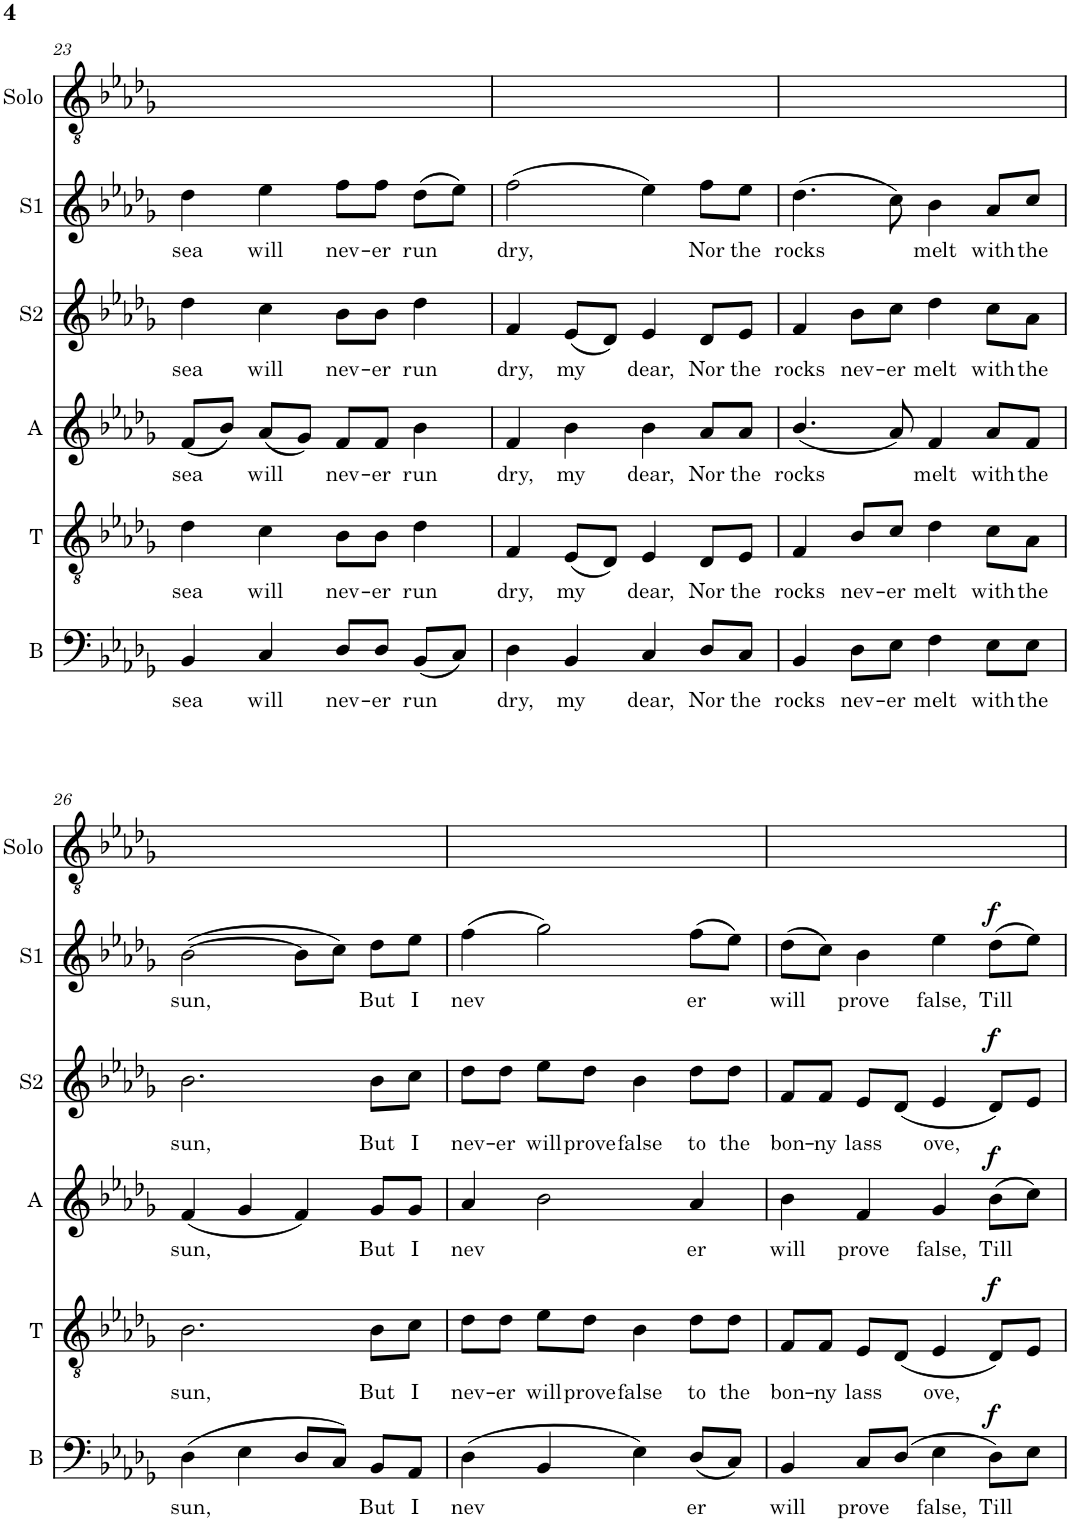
**kern	**text	**dynam	**kern	**text	**dynam	**kern	**text	**dynam	**kern	**text	**dynam	**kern	**text	**dynam	**kern
*part6	*part6	*part6	*part5	*part5	*part5	*part4	*part4	*part4	*part3	*part3	*part3	*part2	*part2	*part2	*part1
*staff6	*staff6	*staff6	*staff5	*staff5	*staff5	*staff4	*staff4	*staff4	*staff3	*staff3	*staff3	*staff2	*staff2	*staff2	*staff1
*I"B	*	*	*I"T	*	*	*I"A	*	*	*I"S2	*	*	*I"S1	*	*	*I"Solo
*I'B	*	*	*I'T	*	*	*I'A	*	*	*I'S2	*	*	*I'S1	*	*	*I'Solo
!!LO:PB:g=z
*clefF4	*	*	*clefGv2	*	*	*clefG2	*	*	*clefG2	*	*	*clefG2	*	*	*clefGv2
*k[b-e-a-d-g-]	*	*	*k[b-e-a-d-g-]	*	*	*k[b-e-a-d-g-]	*	*	*k[b-e-a-d-g-]	*	*	*k[b-e-a-d-g-]	*	*	*k[b-e-a-d-g-]
*D-:	*	*	*D-:	*	*	*D-:	*	*	*D-:	*	*	*D-:	*	*	*D-:
*M4/4	*	*	*M4/4	*	*	*M4/4	*	*	*M4/4	*	*	*M4/4	*	*	*M4/4
=23	=23	=23	=23	=23	=23	=23	=23	=23	=23	=23	=23	=23	=23	=23	=23
!	!LO:LY:b	!	!	!LO:LY:b	!	!	!LO:LY:b	!	!	!LO:LY:b	!	!	!LO:LY:b	!	!
4BB-/	sea	.	4d-\	sea	.	(<8f/L	sea	.	4dd-\	sea	.	4dd-\	sea	.	1ryy
.	.	.	.	.	.	8b-/J)	.	.	.	.	.	.	.	.	.
!	!LO:LY:b	!	!	!LO:LY:b	!	!	!LO:LY:b	!	!	!LO:LY:b	!	!	!LO:LY:b	!	!
4C/	will	.	4c\	will	.	(<8a-/L	will	.	4cc\	will	.	4ee-\	will	.	.
.	.	.	.	.	.	8g-/J)	.	.	.	.	.	.	.	.	.
!	!LO:LY:b	!	!	!LO:LY:b	!	!	!LO:LY:b	!	!	!LO:LY:b	!	!	!LO:LY:b	!	!
8D-/L	nev-	.	8B-\L	nev-	.	8f/L	nev-	.	8b-\L	nev-	.	8ff\L	nev-	.	.
!	!LO:LY:b	!	!	!LO:LY:b	!	!	!LO:LY:b	!	!	!LO:LY:b	!	!	!LO:LY:b	!	!
8D-/J	-er	.	8B-\J	-er	.	8f/J	-er	.	8b-\J	-er	.	8ff\J	-er	.	.
!	!LO:LY:b	!	!	!LO:LY:b	!	!	!LO:LY:b	!	!	!LO:LY:b	!	!	!LO:LY:b	!	!
(<8BB-/L	run	.	4d-\	run	.	4b-\	run	.	4dd-\	run	.	(>8dd-\L	run	.	.
8C/J)	.	.	.	.	.	.	.	.	.	.	.	8ee-\J)	.	.	.
=24	=24	=24	=24	=24	=24	=24	=24	=24	=24	=24	=24	=24	=24	=24	=24
!	!LO:LY:b	!	!	!LO:LY:b	!	!	!LO:LY:b	!	!	!LO:LY:b	!	!	!LO:LY:b	!	!
4D-\	dry,	.	4F/	dry,	.	4f/	dry,	.	4f/	dry,	.	(>2ff\	dry,	.	1ryy
!	!LO:LY:b	!	!	!LO:LY:b	!	!	!LO:LY:b	!	!	!LO:LY:b	!	!	!	!	!
4BB-/	my	.	(<8E-/L	my	.	4b-\	my	.	(<8e-/L	my	.	.	.	.	.
.	.	.	8D-/J)	.	.	.	.	.	8d-/J)	.	.	.	.	.	.
!	!LO:LY:b	!	!	!LO:LY:b	!	!	!LO:LY:b	!	!	!LO:LY:b	!	!	!	!	!
4C/	dear,	.	4E-/	dear,	.	4b-\	dear,	.	4e-/	dear,	.	4ee-\)	.	.	.
!	!LO:LY:b	!	!	!LO:LY:b	!	!	!LO:LY:b	!	!	!LO:LY:b	!	!	!LO:LY:b	!	!
8D-/L	Nor	.	8D-/L	Nor	.	8a-/L	Nor	.	8d-/L	Nor	.	8ff\L	Nor	.	.
!	!LO:LY:b	!	!	!LO:LY:b	!	!	!LO:LY:b	!	!	!LO:LY:b	!	!	!LO:LY:b	!	!
8C/J	the	.	8E-/J	the	.	8a-/J	the	.	8e-/J	the	.	8ee-\J	the	.	.
=25	=25	=25	=25	=25	=25	=25	=25	=25	=25	=25	=25	=25	=25	=25	=25
!	!LO:LY:b	!	!	!LO:LY:b	!	!	!LO:LY:b	!	!	!LO:LY:b	!	!	!LO:LY:b	!	!
4BB-/	rocks	.	4F/	rocks	.	(<4.b-/	rocks	.	4f/	rocks	.	(>4.dd-\	rocks	.	1ryy
!	!LO:LY:b	!	!	!LO:LY:b	!	!	!	!	!	!LO:LY:b	!	!	!	!	!
8D-\L	nev-	.	8B-/L	nev-	.	.	.	.	8b-\L	nev-	.	.	.	.	.
!	!LO:LY:b	!	!	!LO:LY:b	!	!	!	!	!	!LO:LY:b	!	!	!	!	!
8E-\J	-er	.	8c/J	-er	.	8a-/)	.	.	8cc\J	-er	.	8cc\)	.	.	.
!	!LO:LY:b	!	!	!LO:LY:b	!	!	!LO:LY:b	!	!	!LO:LY:b	!	!	!LO:LY:b	!	!
4F\	melt	.	4d-\	melt	.	4f/	melt	.	4dd-\	melt	.	4b-\	melt	.	.
!	!LO:LY:b	!	!	!LO:LY:b	!	!	!LO:LY:b	!	!	!LO:LY:b	!	!	!LO:LY:b	!	!
8E-\L	with	.	8c\L	with	.	8a-/L	with	.	8cc\L	with	.	8a-/L	with	.	.
!	!LO:LY:b	!	!	!LO:LY:b	!	!	!LO:LY:b	!	!	!LO:LY:b	!	!	!LO:LY:b	!	!
8E-\J	the	.	8A-\J	the	.	8f/J	the	.	8a-\J	the	.	8cc/J	the	.	.
!!LO:LB:g=z
=26	=26	=26	=26	=26	=26	=26	=26	=26	=26	=26	=26	=26	=26	=26	=26
!	!LO:LY:b	!	!	!LO:LY:b	!	!	!LO:LY:b	!	!	!LO:LY:b	!	!	!LO:LY:b	!	!
(>4D-\	sun,	.	2.B-\	sun,	.	(<4f/	sun,	.	2.b-\	sun,	.	(>[2b-\	sun,	.	1ryy
4E-\	.	.	.	.	.	4g-/	.	.	.	.	.	.	.	.	.
8D-/L	.	.	.	.	.	4f/)	.	.	.	.	.	8b-\L]	.	.	.
8C/J)	.	.	.	.	.	.	.	.	.	.	.	8cc\J)	.	.	.
!	!LO:LY:b	!	!	!LO:LY:b	!	!	!LO:LY:b	!	!	!LO:LY:b	!	!	!LO:LY:b	!	!
8BB-/L	But	.	8B-\L	But	.	8g-/L	But	.	8b-\L	But	.	8dd-\L	But	.	.
!	!LO:LY:b	!	!	!LO:LY:b	!	!	!LO:LY:b	!	!	!LO:LY:b	!	!	!LO:LY:b	!	!
8AA-/J	I	.	8c\J	I	.	8g-/J	I	.	8cc\J	I	.	8ee-\J	I	.	.
=27	=27	=27	=27	=27	=27	=27	=27	=27	=27	=27	=27	=27	=27	=27	=27
!	!LO:LY:b	!	!	!LO:LY:b	!	!	!LO:LY:b	!	!	!LO:LY:b	!	!	!LO:LY:b	!	!
(>4D-\	nev	.	8d-\L	nev-	.	4a-/	nev	.	8dd-\L	nev-	.	(>4ff\	nev	.	1ryy
!	!	!	!	!LO:LY:b	!	!	!	!	!	!LO:LY:b	!	!	!	!	!
.	.	.	8d-\J	-er	.	.	.	.	8dd-\J	-er	.	.	.	.	.
!	!	!	!	!LO:LY:b	!	!	!	!	!	!LO:LY:b	!	!	!	!	!
4BB-/	.	.	8e-\L	will	.	2b-\	.	.	8ee-\L	will	.	2gg-\)	.	.	.
!	!	!	!	!LO:LY:b	!	!	!	!	!	!LO:LY:b	!	!	!	!	!
.	.	.	8d-\J	prove	.	.	.	.	8dd-\J	prove	.	.	.	.	.
!	!	!	!	!LO:LY:b	!	!	!	!	!	!LO:LY:b	!	!	!	!	!
4E-\)	.	.	4B-\	false	.	.	.	.	4b-\	false	.	.	.	.	.
!	!LO:LY:b	!	!	!LO:LY:b	!	!	!LO:LY:b	!	!	!LO:LY:b	!	!	!LO:LY:b	!	!
(<8D-/L	er	.	8d-\L	to	.	4a-/	er	.	8dd-\L	to	.	(>8ff\L	er	.	.
!	!	!	!	!LO:LY:b	!	!	!	!	!	!LO:LY:b	!	!	!	!	!
8C/J)	.	.	8d-\J	the	.	.	.	.	8dd-\J	the	.	8ee-\J)	.	.	.
=28	=28	=28	=28	=28	=28	=28	=28	=28	=28	=28	=28	=28	=28	=28	=28
!	!LO:LY:b	!	!	!LO:LY:b	!	!	!LO:LY:b	!	!	!LO:LY:b	!	!	!LO:LY:b	!	!
4BB-/	will	.	8F/L	bon-	.	4b-\	will	.	8f/L	bon-	.	(>8dd-\L	will	.	1ryy
!	!	!	!	!LO:LY:b	!	!	!	!	!	!LO:LY:b	!	!	!	!	!
.	.	.	8F/J	-ny	.	.	.	.	8f/J	-ny	.	8cc\J)	.	.	.
!	!LO:LY:b	!	!	!LO:LY:b	!	!	!LO:LY:b	!	!	!LO:LY:b	!	!	!LO:LY:b	!	!
8C/L	prove	.	8E-/L	lass	.	4f/	prove	.	8e-/L	lass	.	4b-\	prove	.	.
(>8D-/J	.	.	(<8D-/J	.	.	.	.	.	(<8d-/J	.	.	.	.	.	.
!	!LO:LY:b	!	!	!LO:LY:b	!	!	!LO:LY:b	!	!	!LO:LY:b	!	!	!LO:LY:b	!	!
4E-\	false,	.	4E-/	ove,	.	4g-/	false,	.	4e-/	ove,	.	4ee-\	false,	.	.
!	!LO:LY:b	!LO:DY:a	!	!	!LO:DY:a	!	!LO:LY:b	!LO:DY:a	!	!	!LO:DY:a	!	!LO:LY:b	!LO:DY:a	!
8D-\L)	Till	f	8D-/L)	.	f	(>8b-\L	Till	f	8d-/L)	.	f	(>8dd-\L	Till	f	.
8E-\J	.	.	8E-/J	.	.	8cc\J)	.	.	8e-/J	.	.	8ee-\J)	.	.	.
=	=	=	=	=	=	=	=	=	=	=	=	=	=	=	=
*-	*-	*-	*-	*-	*-	*-	*-	*-	*-	*-	*-	*-	*-	*-	*-
